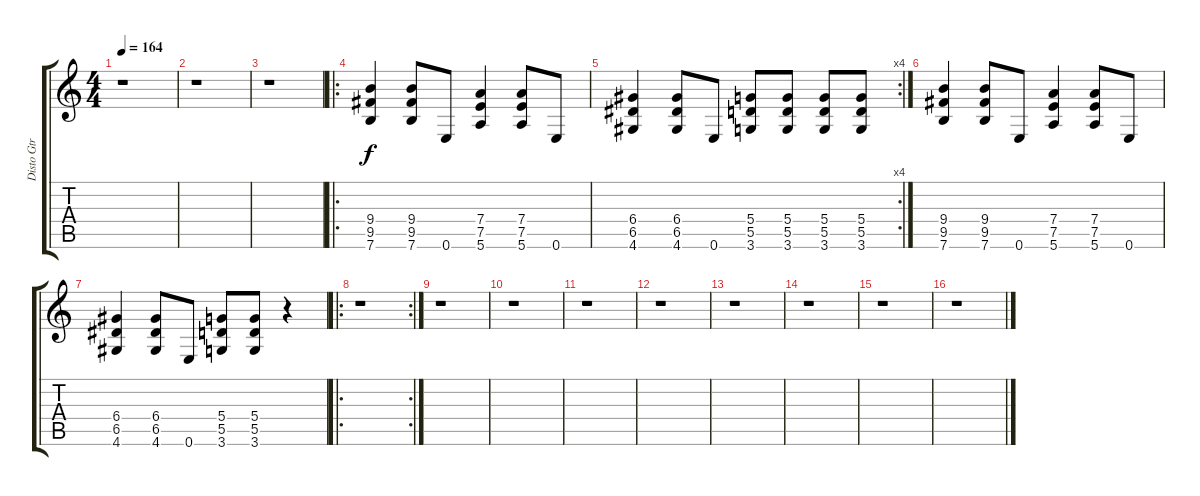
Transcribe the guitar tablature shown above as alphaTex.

\track ("Disto Gtr with PM" "Disto Gtr ") {instrument electricguitarmuted}
\staff {score tabs}
\tuning (E4 B3 G3 D3 A2 E2) {hide}
\ts (4 4)
\tempo 164
\clef g2
\ks c
r.1{dy f} |
r.1 |
r.1 |
\ro
(9.4 9.5 7.6).4 (9.4 9.5 7.6).8 0.6.8 (7.4 7.5 5.6).4 (7.4 7.5 5.6).8 0.6.8 |
\rc 4
(6.4 6.5 4.6).4 (6.4 6.5 4.6).8 0.6.8 (5.4 5.5 3.6).8 (5.4 5.5 3.6).8 (5.4 5.5 3.6).8 (5.4 5.5 3.6).8 |
(9.4 9.5 7.6).4 (9.4 9.5 7.6).8 0.6.8 (7.4 7.5 5.6).4 (7.4 7.5 5.6).8 0.6.8 |
(6.4 6.5 4.6).4 (6.4 6.5 4.6).8 0.6.8 (5.4 5.5 3.6).8 (5.4 5.5 3.6).8 r.4 |
\ro
\rc 2
r.1 |
r.1 |
r.1 |
r.1 |
r.1 |
r.1 |
r.1 |
r.1 |
r.1
